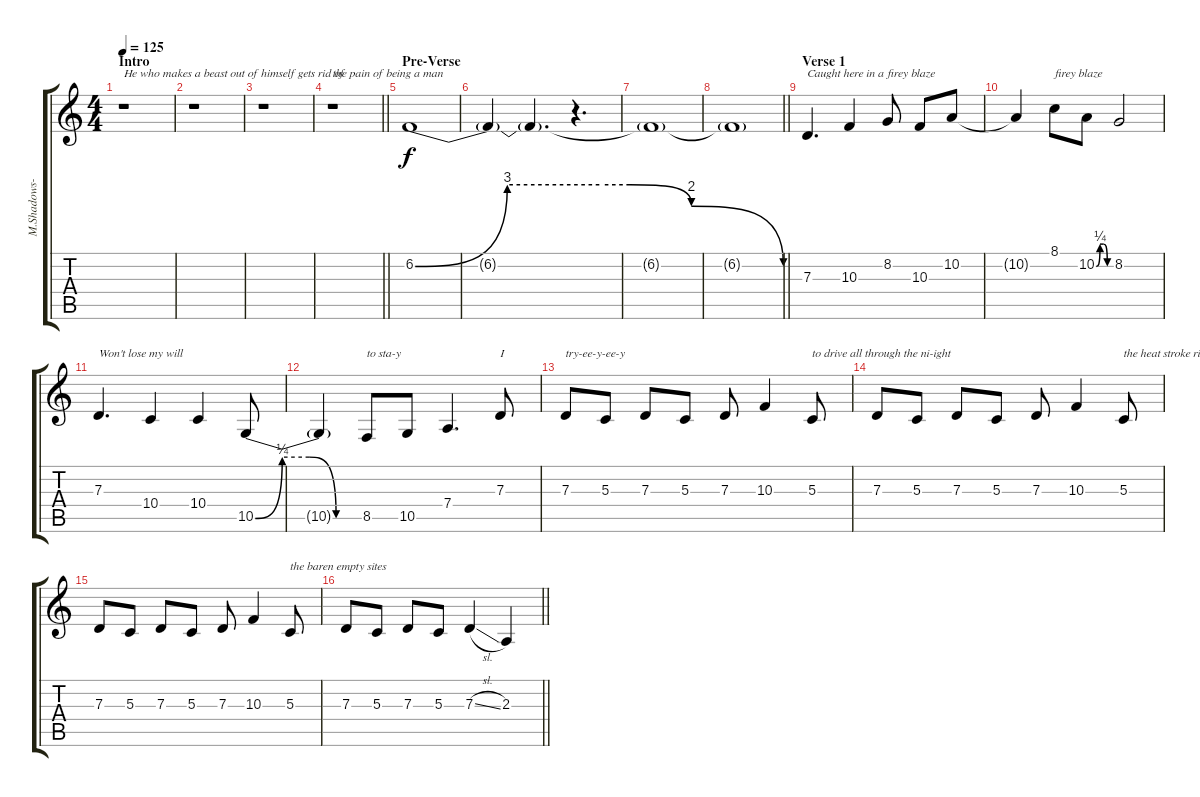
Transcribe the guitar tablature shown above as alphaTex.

\track ("M.Shadows-Vocals" "M.Shadows-") {instrument lead6voice}
\staff {score tabs}
\tuning (E4 B3 G3 D3 A2 E2) {hide}
\ts (4 4)
\section ("" "Intro")
\tempo 125
\clef g2
\ks c
r.1{txt "He who makes a beast out of himself gets rid of" dy f instrument lead6voice} |
r.1 |
r.1 |
\barLineRight lightlight
r.1{txt "the pain of being a man"} |
\section ("" "Pre-Verse")
6.2{be (custom 0 0 15 12 30 12 35 12 45 8 60 0)}.1 |
6.2{t}.4 6.2{t}.4{d} r.4{d} |
6.2{t}.1 |
\barLineRight lightlight
6.2{t}.1 |
\section ("" "Verse 1")
7.3.4{d txt "Caught here in a firey blaze"} 10.3.4 8.2.8 10.3.8 10.2.8 |
10.2{t}.4 8.1.8{txt "firey blaze"} 10.2{be (custom 0 0 15 1 30 1 45 0 60 0)}.8 8.2.2 |
7.3.4{d txt "Won't lose my will "} 10.4.4 10.4.4 10.5{be (custom 0 0 15 1 30 1 45 0 60 0)}.8 |
10.5{t}.4 8.5.8{txt "to sta-y"} 10.5.8 7.4.4{d} 7.3.8{txt "I"} |
7.3.8{txt "try-ee-y-ee-y"} 5.3.8 7.3.8 5.3.8 7.3.8 10.3.4 5.3.8{txt "to drive all through the ni-ight"} |
7.3.8 5.3.8 7.3.8 5.3.8 7.3.8 10.3.4 5.3.8{txt "the heat stroke ridden weather"} |
7.3.8 5.3.8 7.3.8 5.3.8 7.3.8 10.3.4 5.3.8{txt "the baren empty sites"} |
\barLineRight lightlight
7.3.8 5.3.8 7.3.8 5.3.8 7.3{sl}.4 2.3.4
